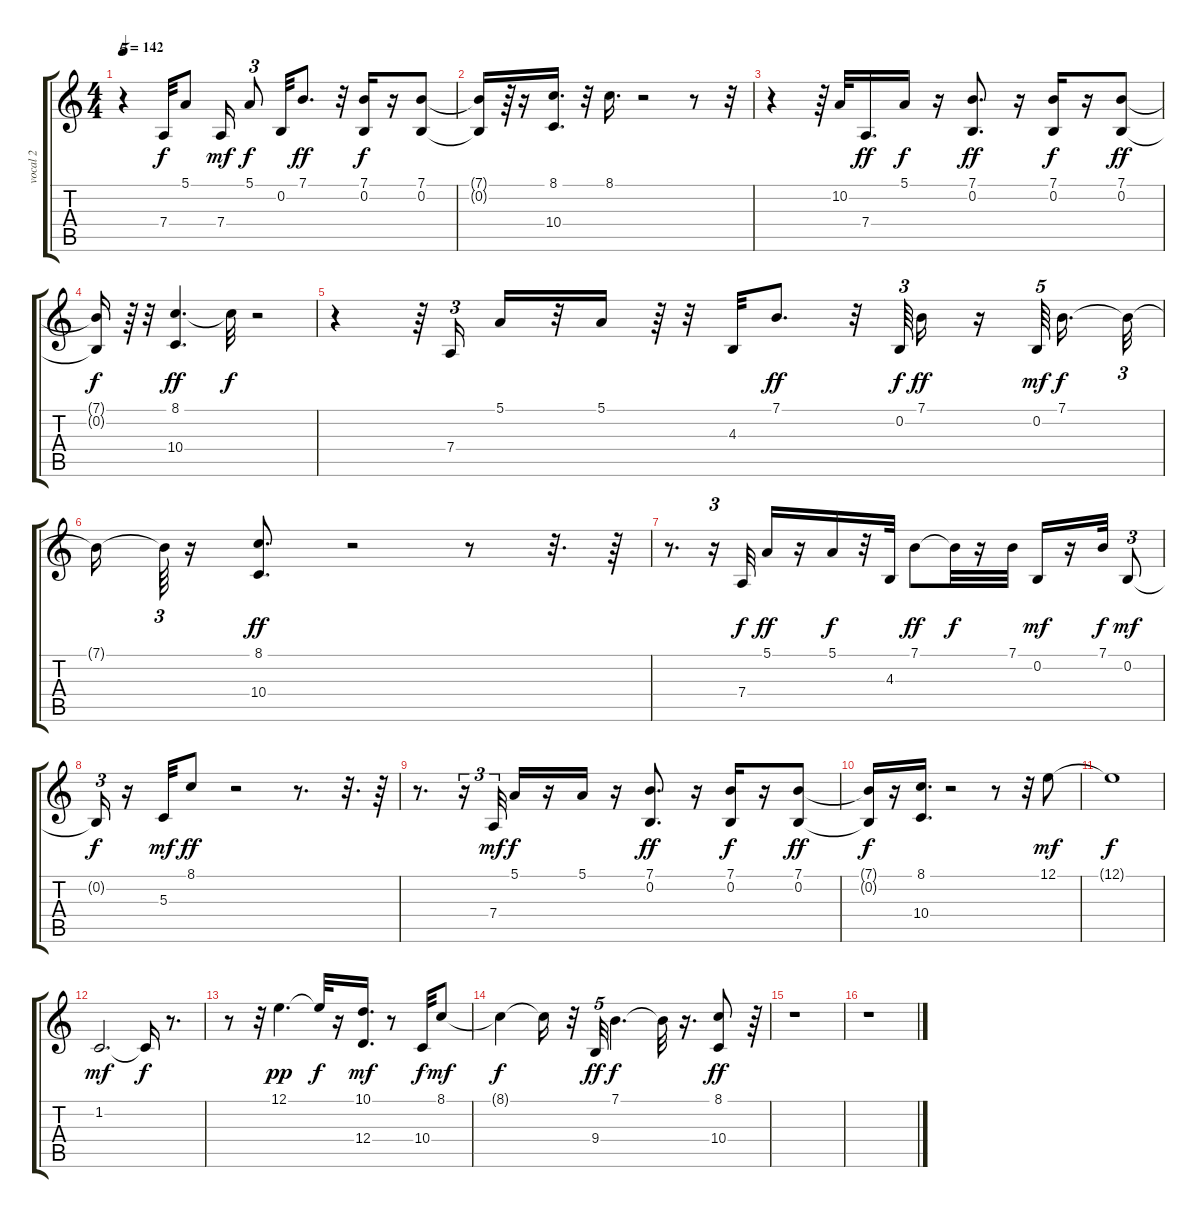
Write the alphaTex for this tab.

\track ("vocal 2" "vocal 2") {instrument lead2sawtooth}
\staff {score tabs}
\tuning (E4 B3 G3 D3 A2 E2) {hide}
\ts (4 4)
\tempo 142
\clef g2
\ks c
r.4{tu (5 4) dy f} 7.4.32 5.1.8 7.4.16{dy mf} 5.1.8{tu (3 2) dy f} 0.2.32 7.1.8{d dy ff} r.32 (7.1 0.2).16{dy f} r.16 (7.1 0.2).8 |
(7.1{t} 0.2{t}).16 r.64 r.16 (8.1 10.4).16{d} r.32 8.1.16{d} r.2 r.8 r.32 |
r.4 r.64 10.2.32 7.4.16{d dy ff} 5.1.16{dy f} r.16 (7.1 0.2).8{d dy ff} r.16 (7.1 0.2).16{dy f} r.16 (7.1 0.2).8{dy ff} |
(7.1{t} 0.2{t}).16{dy f} r.64 r.32 (8.1 10.4).4{d dy ff} 8.1{t}.32{dy f} r.2 |
r.4 r.64 7.4.16{tu (3 2)} 5.1.16 r.32 5.1.16 r.64 r.32 4.3.32 7.1.8{d dy ff} r.32 0.2.64{tu (3 2) dy f} 7.1.16{dy ff} r.16 0.2.64{tu (5 4) dy mf} 7.1.16{d dy f} 7.1{t}.32{tu (3 2)} |
7.1{t}.16 7.1{t}.64{tu (3 2)} r.16 (8.1 10.4).8{d dy ff} r.2 r.8 r.32{d} r.64 |
r.8{d} r.16{tu (3 2)} 7.4.32{dy f} 5.1.16{dy ff} r.16 5.1.16{dy f} r.32 4.3.32 7.1.8{dy ff} 7.1{t}.32{dy f} r.16 7.1.32 0.2.16{dy mf} r.16 7.1.32{dy f} 0.2.8{tu (3 2) dy mf} |
0.2{t}.16{tu (3 2) dy f} r.16 5.3.32{dy mf} 8.1.8{dy ff} r.2 r.8{d} r.32{d} r.64 |
r.8{d} r.16{tu (3 2)} 7.4.32{tu (3 2) dy mf} 5.1.16{dy f} r.16 5.1.16 r.16 (7.1 0.2).8{d dy ff} r.16 (7.1 0.2).16{dy f} r.16 (7.1 0.2).8{dy ff} |
(7.1{t} 0.2{t}).16{dy f} r.16 (8.1 10.4).16{d} r.2 r.8 r.32 12.1.8{dy mf} |
12.1{t}.1{dy f} |
1.2.2{d dy mf} 1.2{t}.16{dy f} r.8{d} |
r.8 r.32 12.1.4{d dy pp} 12.1{t}.32{dy f} r.16 (10.1 12.4).16{d dy mf} r.8 10.4.32{dy f} 8.1.8{dy mf} |
8.1{t}.4{dy f} 8.1{t}.16 r.32 9.4.32{tu (5 4) dy ff} 7.1.4{d dy f} 7.1{t}.32 r.16{d} (8.1 10.4).8{dy ff} r.64 |
r.1 |
r.1
